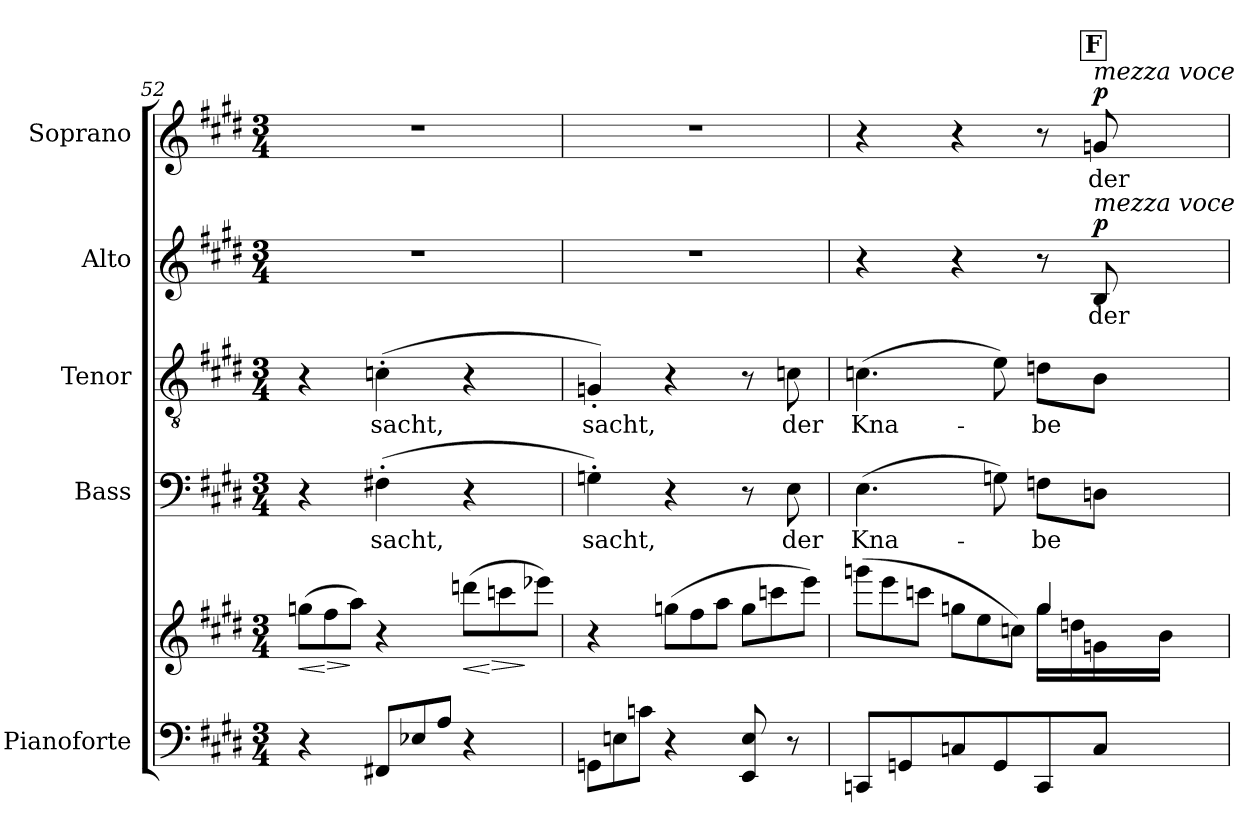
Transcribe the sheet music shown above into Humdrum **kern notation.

**kern	**kern	**dynam	**kern	**text	**kern	**text	**kern	**text	**dynam	**kern	**text	**dynam
*part5	*part5	*part5	*part4	*part4	*part3	*part3	*part2	*part2	*part2	*part1	*part1	*part1
*staff6	*staff5	*staff5/6	*staff4	*staff4	*staff3	*staff3	*staff2	*staff2	*staff2	*staff1	*staff1	*staff1
*I"Pianoforte	*	*	*I"Bass	*	*I"Tenor	*	*I"Alto	*	*	*I"Soprano	*	*
*I'Pno	*	*	*	*	*	*	*	*	*	*	*	*
!!LO:PB:g=z
*clefF4	*clefG2	*	*clefF4	*	*clefGv2	*	*clefG2	*	*	*clefG2	*	*
*k[f#c#g#d#]	*k[f#c#g#d#]	*	*k[f#c#g#d#]	*	*k[f#c#g#d#]	*	*k[f#c#g#d#]	*	*	*k[f#c#g#d#]	*	*
*M3/4	*M3/4	*	*M3/4	*	*M3/4	*	*M3/4	*	*	*M3/4	*	*
*	*Xtuplet	*	*	*	*	*	*	*	*	*	*	*
=52	=52	=52	=52	=52	=52	=52	=52	=52	=52	=52	=52	=52
!	!	!LO:HP:b	!	!	!	!	!	!	!	!	!	!
4r	(12ggn\L	<	4r	.	4r	.	2.r	.	.	2.r	.	.
!	!	!LO:HP:n=1:b	!	!	!	!	!	!	!	!	!	!
.	12ff#\	[ >	.	.	.	.	.	.	.	.	.	.
.	12aa\J)	]	.	.	.	.	.	.	.	.	.	.
*Xtuplet	*	*	*	*	*	*	*	*	*	*	*	*
!	!	!	!	!LO:LY:b	!	!LO:LY:b	!	!	!	!	!	!
12FF#X/L	4r	.	(4F#X'\	sacht,	(4cn'\	sacht,	.	.	.	.	.	.
12E-X/	.	.	.	.	.	.	.	.	.	.	.	.
12A/J	.	.	.	.	.	.	.	.	.	.	.	.
!	!	!LO:HP:b	!	!	!	!	!	!	!	!	!	!
4r	(12dddn\L	<	4r	.	4r	.	.	.	.	.	.	.
!	!	!LO:HP:n=1:b	!	!	!	!	!	!	!	!	!	!
.	12cccn\	[ >	.	.	.	.	.	.	.	.	.	.
.	12eee-X\J)	]	.	.	.	.	.	.	.	.	.	.
=53	=53	=53	=53	=53	=53	=53	=53	=53	=53	=53	=53	=53
!	!	!	!	!LO:LY:b	!	!LO:LY:b	!	!	!	!	!	!
12GGn\L	4r	.	4Gn'\)	sacht,	4Gn'/)	sacht,	2.r	.	.	2.r	.	.
12En\	.	.	.	.	.	.	.	.	.	.	.	.
12cn\J	.	.	.	.	.	.	.	.	.	.	.	.
4r	(12ggn\L	.	4r	.	4r	.	.	.	.	.	.	.
.	12ff#\	.	.	.	.	.	.	.	.	.	.	.
.	12aa\J	.	.	.	.	.	.	.	.	.	.	.
8EE/ 8E/	12gg\L	.	8r	.	8r	.	.	.	.	.	.	.
.	12cccn\	.	.	.	.	.	.	.	.	.	.	.
!	!	!	!	!LO:LY:b	!	!LO:LY:b	!	!	!	!	!	!
8r	.	.	8E\	der	8cn\	der	.	.	.	.	.	.
.	12eee\J)	.	.	.	.	.	.	.	.	.	.	.
!!LO:REH:place=s1:a:B:fs=14:t=F:qo=2.5
=54	=54	=54	=54	=54	=54	=54	=54	=54	=54	=54	=54	=54
*	*^	*	*	*	*	*	*	*	*	*	*	*
!	!	!	!	!	!LO:LY:b	!	!LO:LY:b	!	!	!	!	!	!
8CCn/L	(>12gggn\L	2ryy	.	(4.E\	Kna-	(4.cn\	Kna-	4r	.	.	4r	.	.
.	12eee\	.	.	.	.	.	.	.	.	.	.	.	.
8GGn/	.	.	.	.	.	.	.	.	.	.	.	.	.
.	12cccn\J	.	.	.	.	.	.	.	.	.	.	.	.
8Cn/	12ggn\L	.	.	.	.	.	.	4r	.	.	4r	.	.
.	12ee\	.	.	.	.	.	.	.	.	.	.	.	.
8GG/	.	.	.	8Gn\)	.	8e\)	.	.	.	.	.	.	.
.	12ccn\J)	.	.	.	.	.	.	.	.	.	.	.	.
!	!	!	!	!	!LO:LY:b	!	!LO:LY:b	!	!	!	!	!	!
8CC/	4gg/	16gg\LL	.	8Fn\L	-be	8dn\L	-be	8r	.	.	8r	.	.
.	.	16ddn\	.	.	.	.	.	.	.	.	.	.	.
!	!	!	!	!	!	!	!	!	!	!	!LO:TX:a:i:t=mezza voce	!	!
!	!	!	!	!	!	!	!	!LO:TX:a:i:t=mezza voce	!	!	!	!	!
!	!	!	!	!	!	!	!	!	!LO:LY:b	!LO:DY:a	!	!LO:LY:b	!LO:DY:a
8C/J	.	16gn\	.	8Dn\J	.	8B\J	.	8B/	der	p	8gn/	der	p
.	.	16b\JJ	.	.	.	.	.	.	.	.	.	.	.
*	*v	*v	*	*	*	*	*	*	*	*	*	*	*
=	=	=	=	=	=	=	=	=	=	=	=	=
*-	*-	*-	*-	*-	*-	*-	*-	*-	*-	*-	*-	*-
